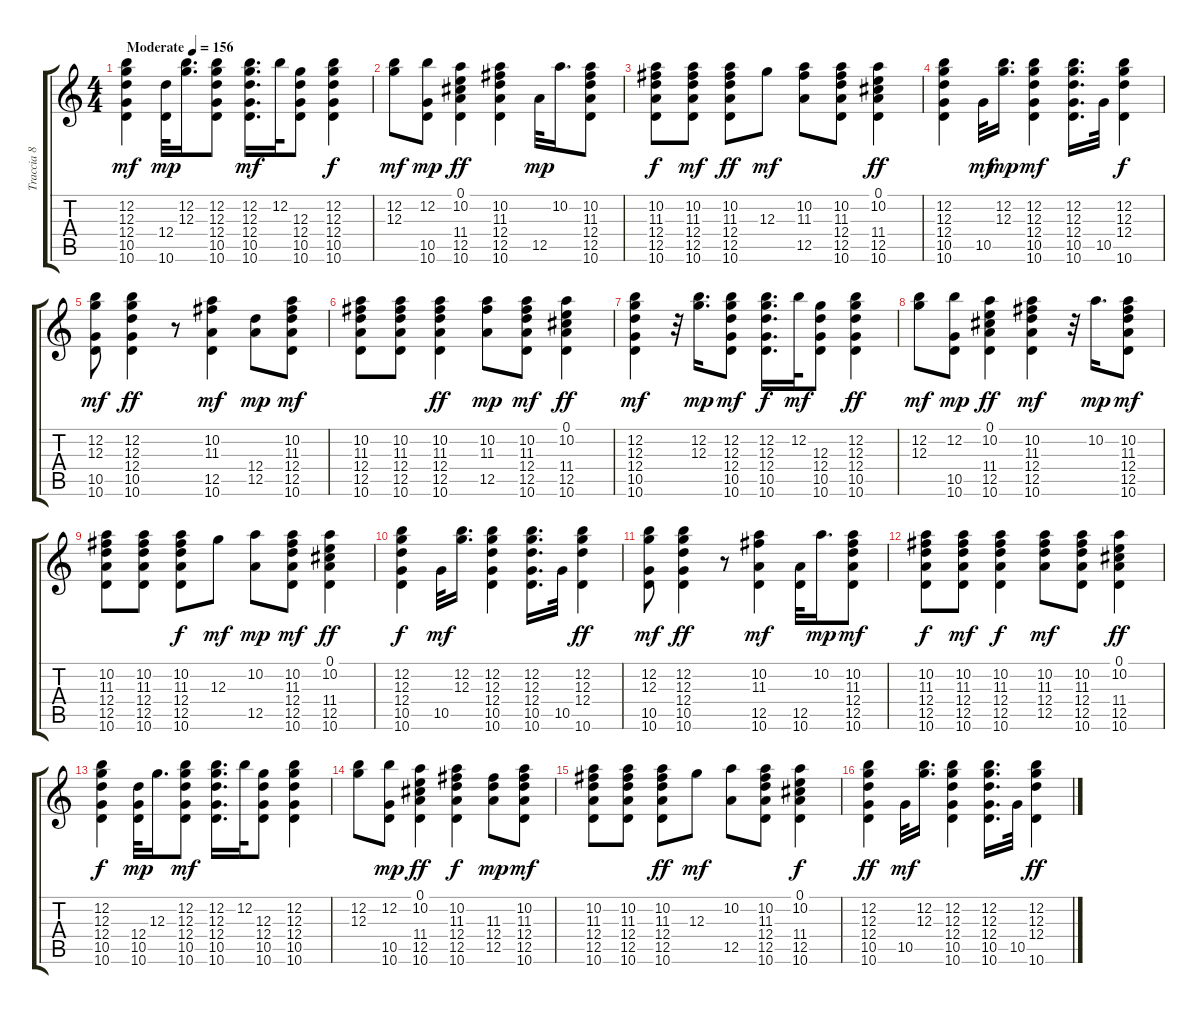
\track ("Traccia 8" "Traccia 8") {instrument acousticguitarnylon}
\staff {score tabs}
\tuning (E4 B3 G3 D3 A2 E2) {hide}
\ts (4 4)
\tempo (156 "Moderate")
\clef g2
\ks c
(12.2 12.3 12.4 10.5 10.6).4{dy mf instrument acousticguitarnylon} (12.4 10.6).32{dy mp} (12.2 12.3).16{d} (12.2 12.3 12.4 10.5 10.6).8 (12.2 12.3 12.4 10.5 10.6).16{d dy mf} 12.2.32 (12.3 12.4 10.5 10.6).8 (12.2 12.3 12.4 10.5 10.6).4{dy f} |
(12.2 12.3).8{dy mf} (12.2 10.5 10.6).8{dy mp} (0.1 10.2 11.4 12.5 10.6).4{dy ff} (10.2 11.3 12.4 12.5 10.6).4 12.5.32{dy mp} 10.2.16{d} (10.2 11.3 12.4 12.5 10.6).8 |
(10.2 11.3 12.4 12.5 10.6).8{dy f} (10.2 11.3 12.4 12.5 10.6).8{dy mf} (10.2 11.3 12.4 12.5 10.6).8{dy ff} 12.3.8{dy mf} (10.2 11.3 12.5).8 (10.2 11.3 12.4 12.5 10.6).8 (0.1 10.2 11.4 12.5 10.6).4{dy ff} |
(12.2 12.3 12.4 10.5 10.6).4 10.5.32{dy mf} (12.2 12.3).16{d dy mp} (12.2 12.3 12.4 10.5 10.6).4{dy mf} (12.2 12.3 12.4 10.5 10.6).16{d} 10.5.32 (12.2 12.3 12.4 10.6).4{dy f} |
(12.2 12.3 10.5 10.6).8{dy mf} (12.2 12.3 12.4 10.5 10.6).4{dy ff} r.8 (10.2 11.3 12.5 10.6).4{dy mf} (12.4 12.5).8{dy mp} (10.2 11.3 12.4 12.5 10.6).8{dy mf} |
(10.2 11.3 12.4 12.5 10.6).8 (10.2 11.3 12.4 12.5 10.6).8 (10.2 11.3 12.4 12.5 10.6).4{dy ff} (10.2 11.3 12.5).8{dy mp} (10.2 11.3 12.4 12.5 10.6).8{dy mf volume 6} (0.1 10.2 11.4 12.5 10.6).4{dy ff} |
(12.2 12.3 12.4 10.5 10.6).4{dy mf} r.32 (12.2 12.3).16{d dy mp} (12.2 12.3 12.4 10.5 10.6).8{dy mf volume 6} (12.2 12.3 12.4 10.5 10.6).16{d dy f} 12.2.32{dy mf} (12.3 12.4 10.5 10.6).8 (12.2 12.3 12.4 10.5 10.6).4{dy ff} |
(12.2 12.3).8{dy mf volume 6} (12.2 10.5 10.6).8{dy mp} (0.1 10.2 11.4 12.5 10.6).4{dy ff} (10.2 11.3 12.4 12.5 10.6).4{dy mf} r.32 10.2.16{d dy mp volume 6} (10.2 11.3 12.4 12.5 10.6).8{dy mf} |
(10.2 11.3 12.4 12.5 10.6).8 (10.2 11.3 12.4 12.5 10.6).8{volume 5} (10.2 11.3 12.4 12.5 10.6).8{dy f} 12.3.8{dy mf} (10.2 12.5).8{dy mp} (10.2 11.3 12.4 12.5 10.6).8{dy mf} (0.1 10.2 11.4 12.5 10.6).4{dy ff} |
(12.2 12.3 12.4 10.5 10.6).4{dy f} 10.5.32{dy mf volume 5} (12.2 12.3).16{d} (12.2 12.3 12.4 10.5 10.6).4 (12.2 12.3 12.4 10.5 10.6).16{d} 10.5.32{volume 5} (12.2 12.3 12.4 10.6).4{dy ff} |
(12.2 12.3 10.5 10.6).8{dy mf} (12.2 12.3 12.4 10.5 10.6).4{dy ff} r.8 (10.2 11.3 12.5 10.6).4{dy mf volume 5} (12.5 10.6).32{volume 4} 10.2.16{d dy mp} (10.2 11.3 12.4 12.5 10.6).8{dy mf} |
(10.2 11.3 12.4 12.5 10.6).8{dy f} (10.2 11.3 12.4 12.5 10.6).8{dy mf} (10.2 11.3 12.4 12.5 10.6).4{dy f volume 4} (10.2 11.3 12.4 12.5).8{dy mf} (10.2 11.3 12.4 12.5 10.6).8 (0.1 10.2 11.4 12.5 10.6).4{dy ff volume 4} |
(12.2 12.3 12.4 10.5 10.6).4{dy f} (12.4 10.5 10.6).32{dy mp} 12.3.16{d} (12.2 12.3 12.4 10.5 10.6).8{dy mf volume 4} (12.2 12.3 12.4 10.5 10.6).16{d} 12.2.32 (12.3 12.4 10.5 10.6).8 (12.2 12.3 12.4 10.5 10.6).4 |
(12.2 12.3).8{volume 4} (12.2 10.5 10.6).8{dy mp} (0.1 10.2 11.4 12.5 10.6).4{dy ff} (10.2 11.3 12.4 12.5 10.6).4{dy f volume 4} (11.3 12.4 12.5).8{dy mp} (10.2 11.3 12.4 12.5 10.6).8{dy mf volume 3} |
(10.2 11.3 12.4 12.5 10.6).8 (10.2 11.3 12.4 12.5 10.6).8 (10.2 11.3 12.4 12.5 10.6).8{dy ff volume 3} 12.3.8{dy mf} (10.2 12.5).8 (10.2 11.3 12.4 12.5 10.6).8{volume 3} (0.1 10.2 11.4 12.5 10.6).4{dy f} |
(12.2 12.3 12.4 10.5 10.6).4{dy ff volume 2} 10.5.32{dy mf} (12.2 12.3).16{d} (12.2 12.3 12.4 10.5 10.6).4 (12.2 12.3 12.4 10.5 10.6).16{d volume 2} 10.5.32 (12.2 12.3 12.4 10.6).4{dy ff}
